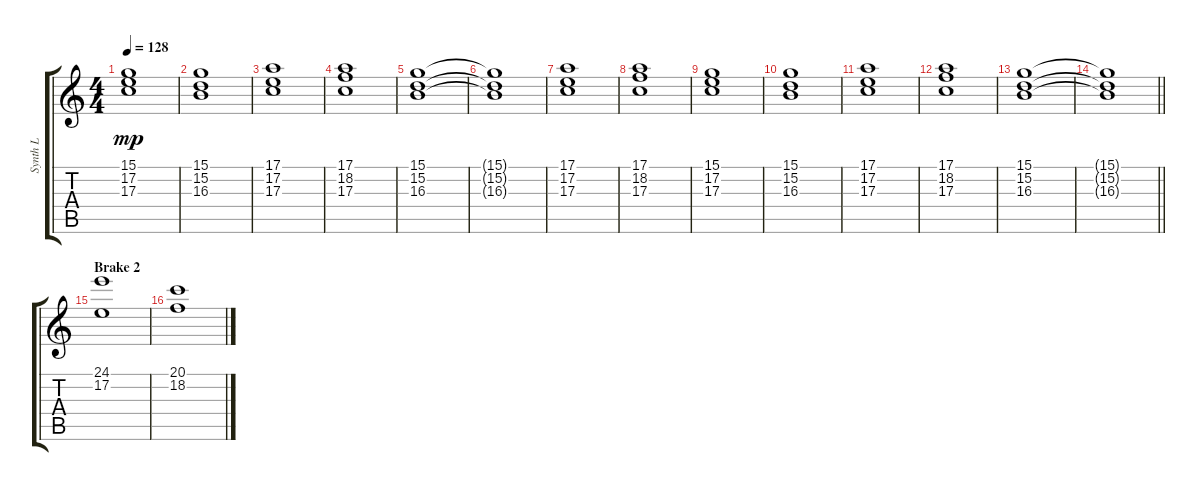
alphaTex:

\track ("Synth L" "Synth L") {instrument stringensemble1}
\staff {score tabs}
\tuning (E4 B3 G3 D3 A2 E2) {hide}
\ts (4 4)
\tempo 128
\clef g2
\ks c
(15.1 17.2 17.3).1{dy mp} |
(15.1 15.2 16.3).1 |
(17.1 17.2 17.3).1 |
(17.1 18.2 17.3).1 |
(15.1 15.2 16.3).1 |
(15.1{t} 15.2{t} 16.3{t}).1 |
(17.1 17.2 17.3).1 |
(17.1 18.2 17.3).1 |
(15.1 17.2 17.3).1 |
(15.1 15.2 16.3).1 |
(17.1 17.2 17.3).1 |
(17.1 18.2 17.3).1 |
(15.1 15.2 16.3).1 |
\barLineRight lightlight
(15.1{t} 15.2{t} 16.3{t}).1 |
\section ("" "Brake 2")
(24.1 17.2).1 |
(20.1 18.2).1
